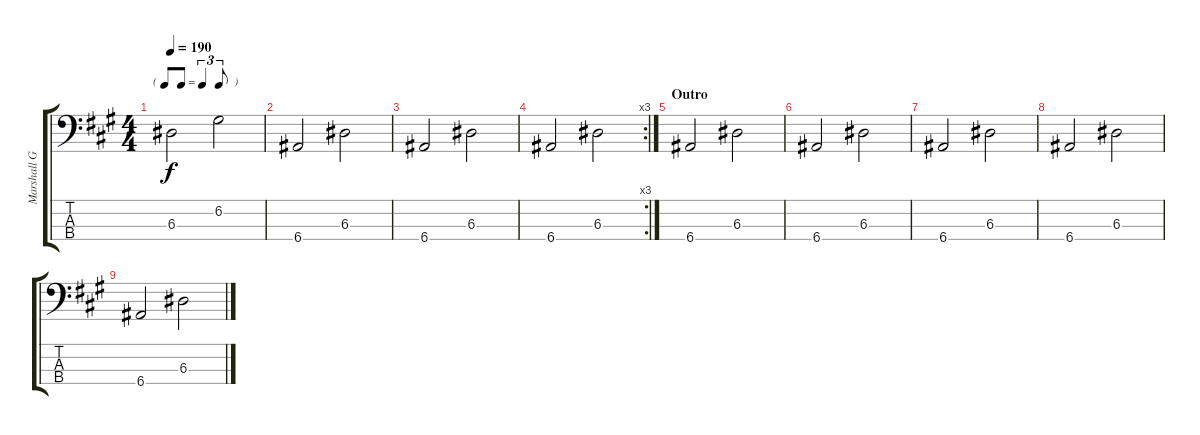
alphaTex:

\track ("Marshall Grant - Bass" "Marshall G") {instrument electricbassfinger}
\staff {score tabs}
\tuning (G2 D2 A1 E1) {hide}
\ts (4 4)
\tf triplet8th
\tempo 190
\clef f4
\ks a
6.3.2{dy f} 6.2.2 |
6.4.2 6.3.2 |
6.4.2 6.3.2 |
\rc 3
6.4.2 6.3.2 |
\section ("" "Outro")
6.4.2 6.3.2 |
6.4.2 6.3.2 |
6.4.2 6.3.2 |
6.4.2 6.3.2 |
6.4.2 6.3.2
